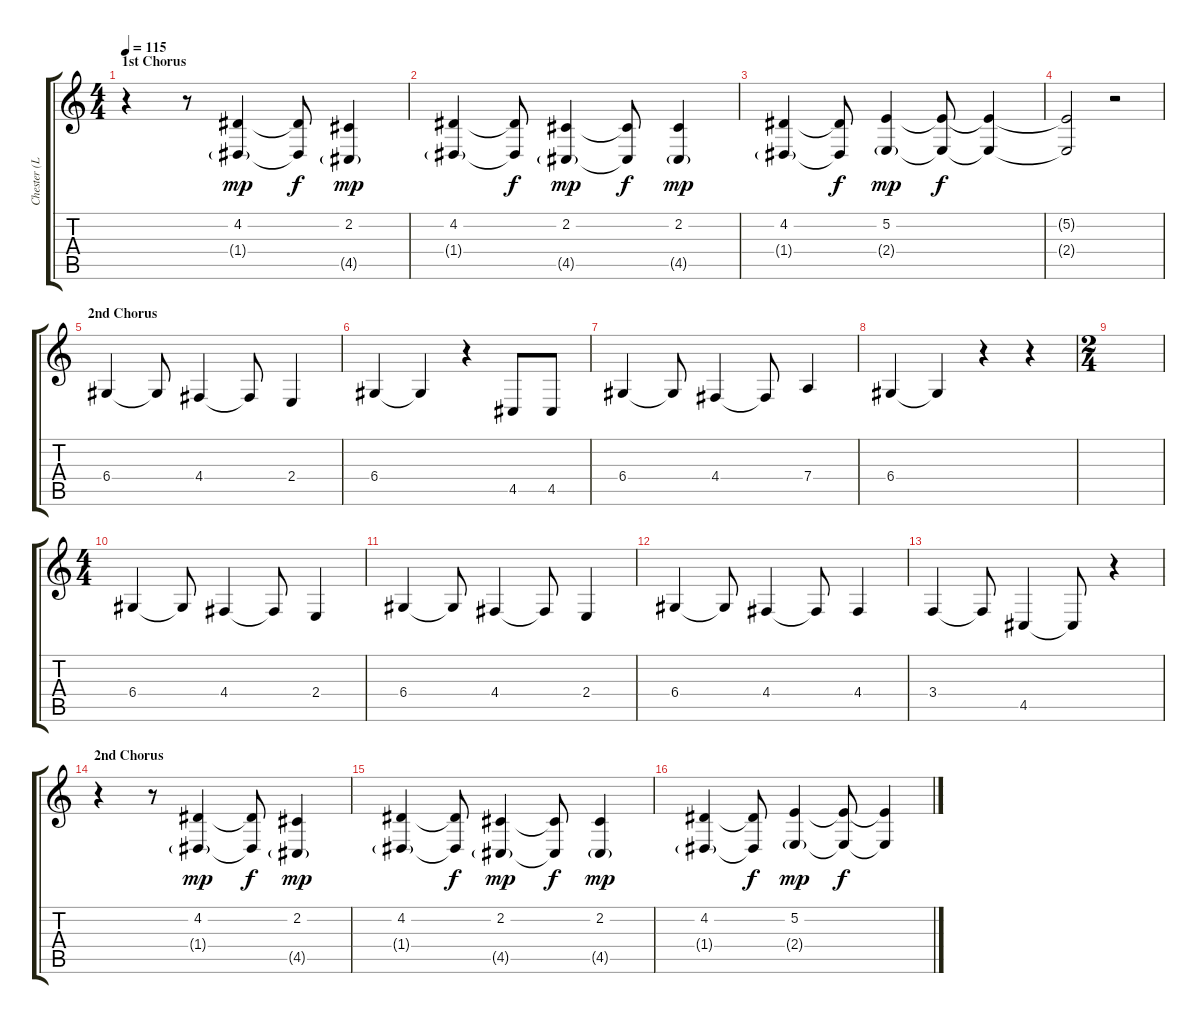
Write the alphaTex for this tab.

\track ("Chester (Lyrics)" "Chester (L") {instrument oboe}
\staff {score tabs}
\tuning (E4 B3 G3 D3 A2 E2) {hide}
\ts (4 4)
\section ("" "1st Chorus")
\tempo 115
\clef g2
\ks c
r.4{dy f volume 16 instrument oboe} r.8 (4.2 1.4{g}).4{dy mp} (4.2{t} 1.4{t}).8{dy f} (2.2 4.5{g}).4{dy mp} |
(4.2 1.4{g}).4 (4.2{t} 1.4{t}).8{dy f} (2.2 4.5{g}).4{dy mp} (2.2{t} 4.5{t}).8{dy f} (2.2 4.5{g}).4{dy mp} |
(4.2 1.4{g}).4 (4.2{t} 1.4{t}).8{dy f} (5.2 2.4{g}).4{dy mp} (5.2{t} 2.4{t}).8{dy f} (5.2{t} 2.4{t}).4 |
(5.2{t} 2.4{t}).2 r.2 |
\section ("" "2nd Chorus")
6.4.4{volume 14 instrument flute} 6.4{t}.8 4.4.4 4.4{t}.8 2.4.4 |
6.4.4{volume 14 instrument flute} 6.4{t}.4 r.4 4.5.8 4.5.8 |
6.4.4{volume 14 instrument flute} 6.4{t}.8 4.4.4 4.4{t}.8 7.4.4 |
6.4.4{volume 14 instrument flute} 6.4{t}.4 r.4 r.4 |
\ts (2 4)
|
\ts (4 4)
6.4.4{volume 14 instrument flute} 6.4{t}.8 4.4.4 4.4{t}.8 2.4.4 |
6.4.4{volume 14 instrument flute} 6.4{t}.8 4.4.4 4.4{t}.8 2.4.4 |
6.4.4{volume 14 instrument flute} 6.4{t}.8 4.4.4 4.4{t}.8 4.4.4 |
3.4.4{volume 14 instrument flute} 3.4{t}.8 4.5.4 4.5{t}.8 r.4 |
\section ("" "2nd Chorus")
r.4{volume 16 instrument oboe} r.8 (4.2 1.4{g}).4{dy mp} (4.2{t} 1.4{t}).8{dy f} (2.2 4.5{g}).4{dy mp} |
(4.2 1.4{g}).4 (4.2{t} 1.4{t}).8{dy f} (2.2 4.5{g}).4{dy mp} (2.2{t} 4.5{t}).8{dy f} (2.2 4.5{g}).4{dy mp} |
(4.2 1.4{g}).4 (4.2{t} 1.4{t}).8{dy f} (5.2 2.4{g}).4{dy mp} (5.2{t} 2.4{t}).8{dy f} (5.2{t} 2.4{t}).4
